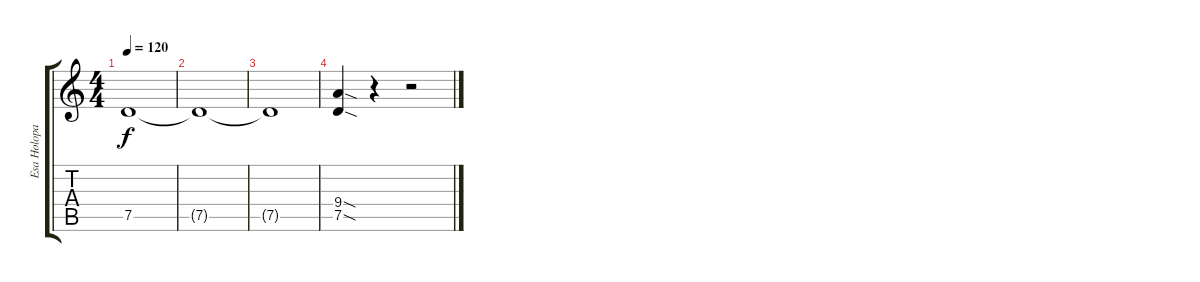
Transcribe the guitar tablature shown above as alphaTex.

\track ("Esa Holopainen" "Esa Holopa") {instrument distortionguitar}
\staff {score tabs}
\tuning (D4 A3 F3 C3 G2 D2) {hide}
\ts (4 4)
\tempo 120
\clef g2
\ks c
7.5{t}.1{dy f} |
7.5{t}.1 |
7.5{t}.1 |
(9.4{sod} 7.5{sod}).4 r.4 r.2
